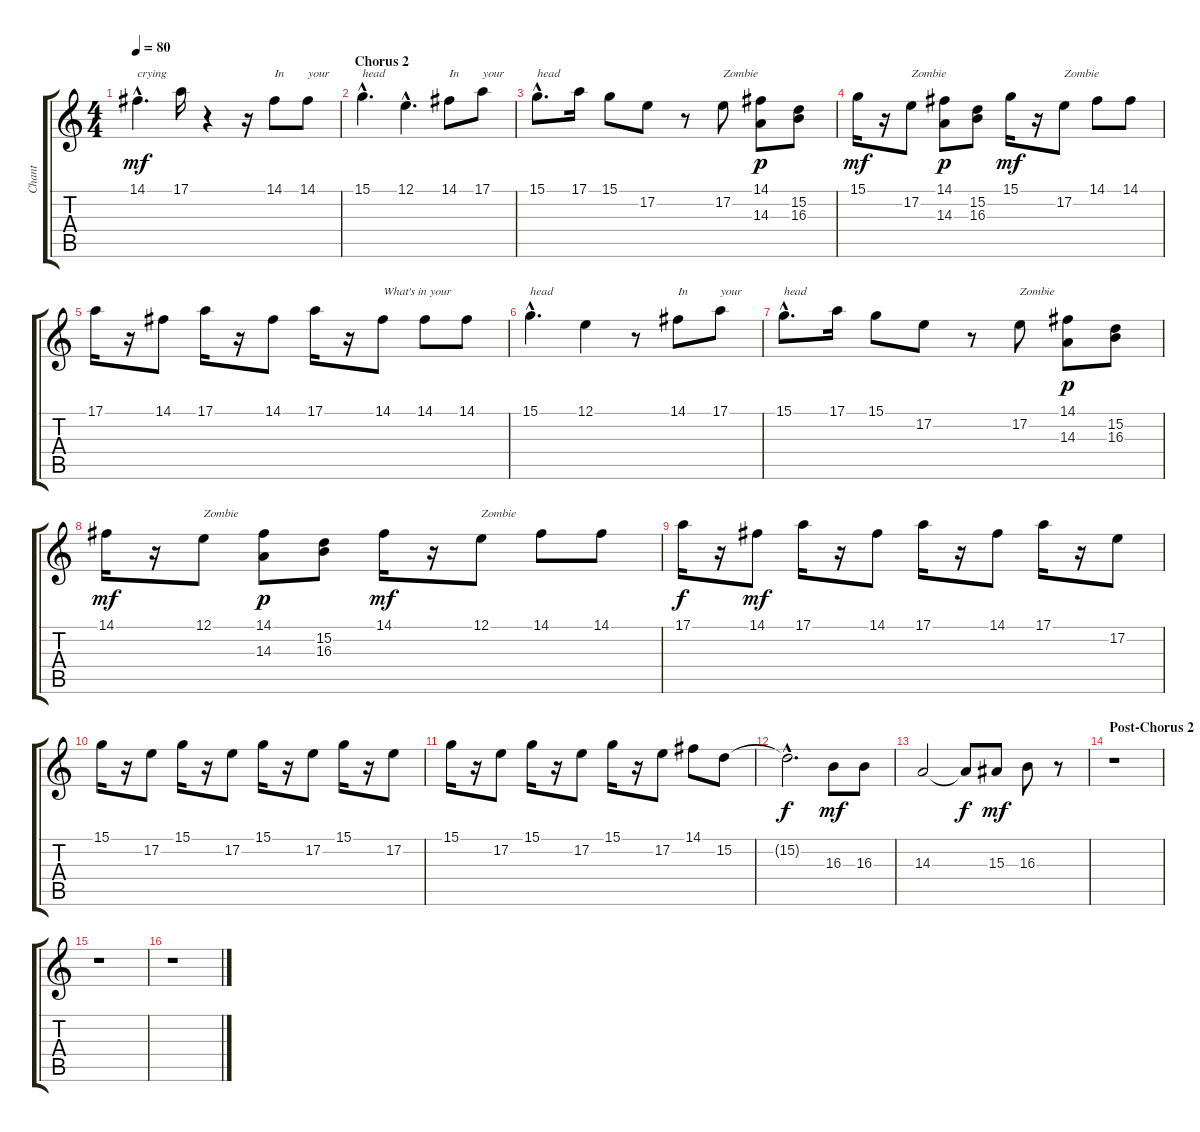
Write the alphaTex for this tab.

\track ("Chant" "Chant") {instrument pad3polysynth}
\staff {score tabs}
\tuning (E4 B3 G3 D3 A2 E2) {hide}
\ts (4 4)
\tempo 80
\clef g2
\ks c
14.1{hac}.4{d txt "crying" dy mf} 17.1.16 r.4 r.16 14.1.8{txt "In" volume 16} 14.1.8{txt "your"} |
\section ("" "Chorus 2")
15.1{hac}.4{d txt "head"} 12.1{hac}.4{d} 14.1.8{txt "In"} 17.1.8{txt "your"} |
15.1{hac}.8{d txt "head"} 17.1.16 15.1.8 17.2.8 r.8 17.2.8{txt "Zombie"} (14.1 14.3).8{dy p} (15.2 16.3).8 |
15.1.16{dy mf} r.16 17.2.8{txt "Zombie"} (14.1 14.3).8{dy p} (15.2 16.3).8 15.1.16{dy mf} r.16 17.2.8{txt "Zombie"} 14.1.8 14.1.8 |
17.1.16 r.16 14.1.8 17.1.16 r.16 14.1.8 17.1.16 r.16 14.1.8{txt "What's in your"} 14.1.8 14.1.8 |
15.1{hac}.4{d txt "head"} 12.1.4 r.8 14.1.8{txt "In"} 17.1.8{txt "your"} |
15.1{hac}.8{d txt "head"} 17.1.16 15.1.8 17.2.8 r.8 17.2.8{txt "Zombie"} (14.1 14.3).8{dy p} (15.2 16.3).8 |
14.1.16{dy mf} r.16 12.1.8{txt "Zombie"} (14.1 14.3).8{dy p} (15.2 16.3).8 14.1.16{dy mf} r.16 12.1.8{txt "Zombie"} 14.1.8 14.1.8 |
17.1.16{dy f} r.16 14.1.8{dy mf} 17.1.16 r.16 14.1.8 17.1.16 r.16 14.1.8 17.1.16 r.16 17.2.8 |
15.1.16 r.16 17.2.8 15.1.16 r.16 17.2.8 15.1.16 r.16 17.2.8 15.1.16 r.16 17.2.8 |
15.1.16 r.16 17.2.8 15.1.16 r.16 17.2.8 15.1.16 r.16 17.2.8 14.1.8 15.2.8 |
15.2{hac t}.2{d dy f} 16.3.8{dy mf} 16.3.8 |
14.3.2 14.3{t}.8{dy f} 15.3.8{dy mf} 16.3.8 r.8 |
\section ("" "Post-Chorus 2")
r.1 |
r.1 |
r.1
